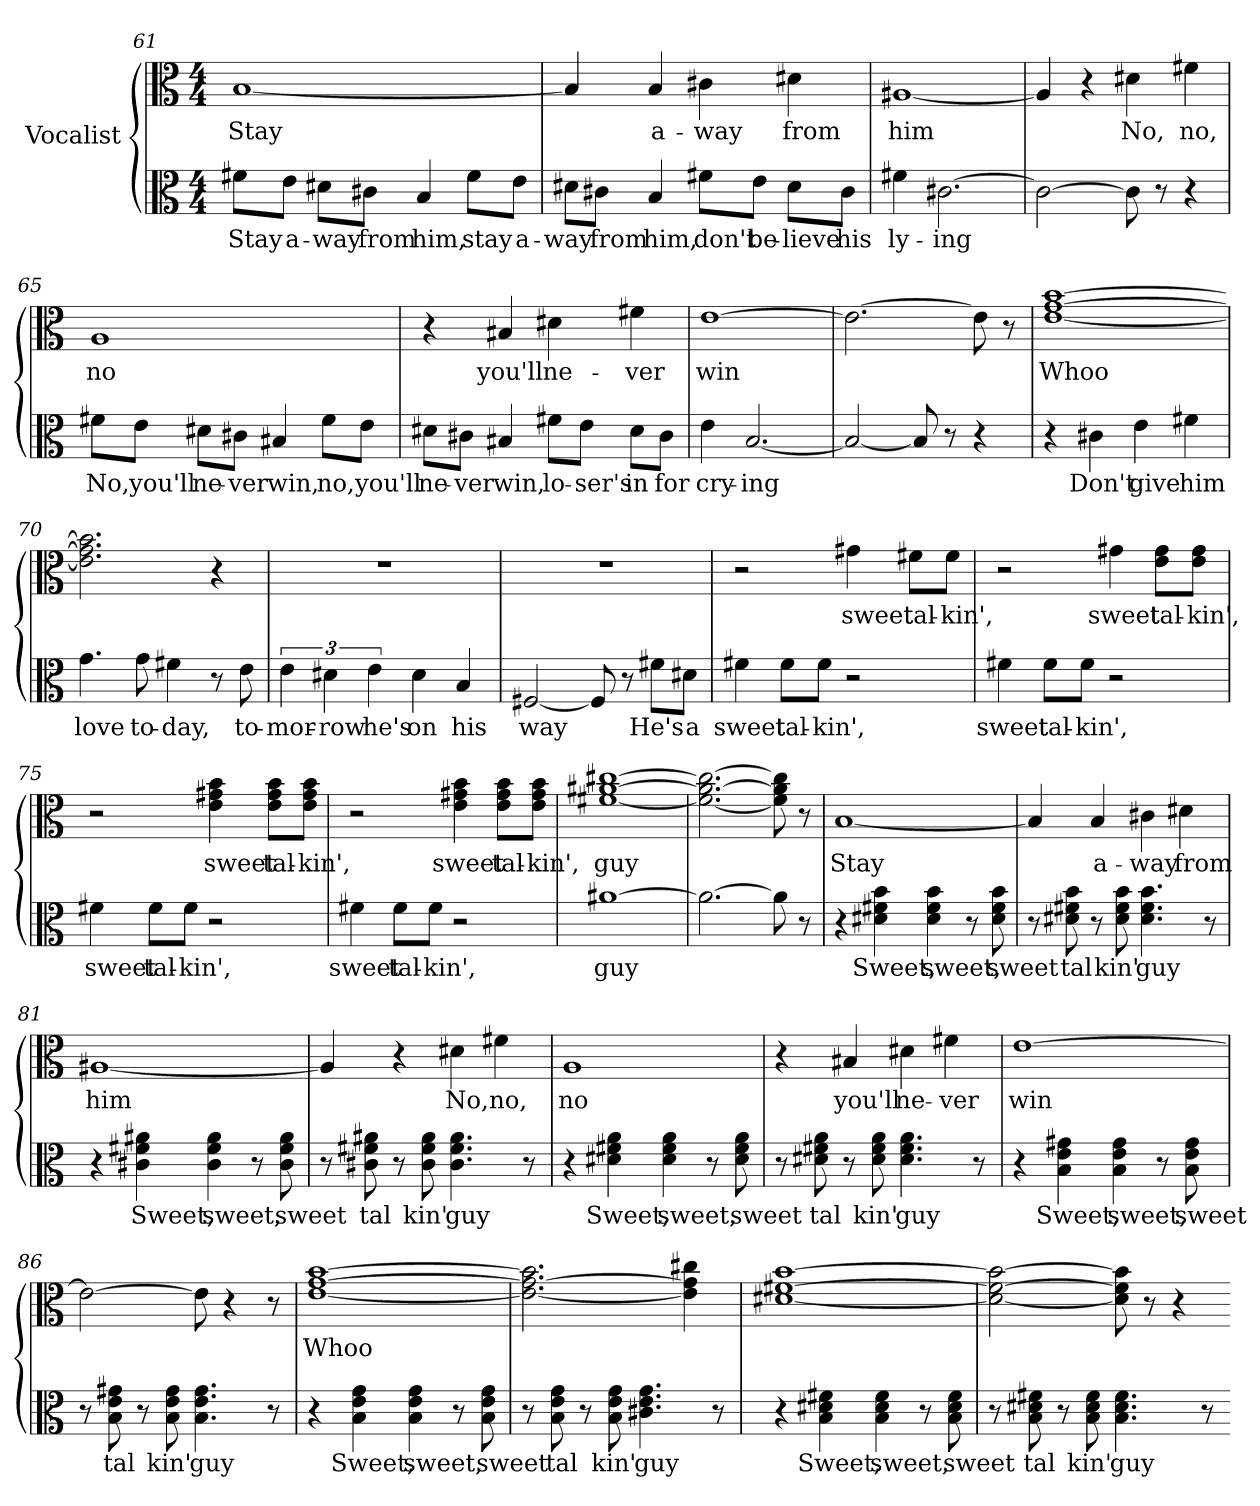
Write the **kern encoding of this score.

**kern	**text	**kern	**text
*part1	*part1	*part1	*part1
*staff2	*staff2	*staff1	*staff1
*I"Vocalist	*	*	*
*clefC3	*	*clefC3	*
*M4/4	*	*M4/4	*
=61	=61	=61	=61
8f#X\L	Stay	[1B	Stay
8e\J	a-	.	.
8d#X\L	-way	.	.
8c#X\J	from	.	.
4B	him,	.	.
8f#\L	stay	.	.
8e\J	a-	.	.
=62	=62	=62	=62
8d#X\L	-way	4B]	_
8c#X\J	from	.	.
4B	him,	4B	a-
8f#X\L	don't	4c#X	-way
8e\J	be-	.	.
8d#\L	-lieve	4d#X	from
8c#\J	his	.	.
=63	=63	=63	=63
4f#X	ly-	[1A#X	him
[2.c#X	-ing	.	.
=64	=64	=64	=64
2c#_	_	4A#]	_
.	.	4r	.
8c#]	_	4d#X	No,
8r	.	.	.
4r	.	4f#X	no,
=65	=65	=65	=65
8f#X\L	No,	1A	no
8e\J	you'll	.	.
8d#X\L	ne-	.	.
8c#X\J	-ver	.	.
4B#X	win,	.	.
8f#\L	no,	.	.
8e\J	you'll	.	.
=66	=66	=66	=66
8d#X\L	ne-	4r	.
8c#X\J	-ver	.	.
4B#X	win,	4B#X	you'll
8f#X\L	lo-	4d#X	ne-
8e\J	-ser's	.	.
8d#\L	in	4f#X	-ver
8c#\J	for	.	.
=67	=67	=67	=67
4e	cry-	[1e	win
[2.B	-ing	.	.
=68	=68	=68	=68
2B_	_	2.e_	_
8B]	_	.	.
8r	.	.	.
4r	.	8e]	_
.	.	8r	.
=69	=69	=69	=69
4r	.	[1e [1g [1b	Whoo
4c#X	Don't	.	.
4e	give	.	.
4f#X	him	.	.
=70	=70	=70	=70
4.g	love	2.e] 2.g] 2.b]	_
8g	to-	.	.
4f#X	-day,	.	.
8r	.	4r	.
8e	to-	.	.
=71	=71	=71	=71
6e	-mor-	1r	.
6d#X	-row	.	.
6e	he's	.	.
4d#	on	.	.
4B	his	.	.
=72	=72	=72	=72
[2F#X	way	1r	.
8F#]	_	.	.
8r	.	.	.
8f#X\L	He's	.	.
8d#X\J	a	.	.
=73	=73	=73	=73
4f#X	sweet	2r	.
8f#\L	tal-	.	.
8f#\J	-kin',	.	.
2r	.	4g#X	sweet
.	.	8f#X\L	tal-
.	.	8f#\J	-kin',
=74	=74	=74	=74
4f#X	sweet	2r	.
8f#\L	tal-	.	.
8f#\J	-kin',	.	.
2r	.	4g#X	sweet
.	.	8e\ 8g#\L	tal-
.	.	8e\ 8g#\J	-kin',
=75	=75	=75	=75
4f#X	sweet	2r	.
8f#\L	tal-	.	.
8f#\J	-kin',	.	.
2r	.	4e 4g#X 4b	sweet
.	.	8e\ 8g#\ 8b\L	tal-
.	.	8e\ 8g#\ 8b\J	-kin',
=76	=76	=76	=76
4f#X	sweet	2r	.
8f#\L	tal-	.	.
8f#\J	-kin',	.	.
2r	.	4e 4g#X 4b	sweet
.	.	8e\ 8g#\ 8b\L	tal-
.	.	8e\ 8g#\ 8b\J	-kin',
=77	=77	=77	=77
[1a#X	guy	[1f#X [1a#X [1cc#X	guy
=78	=78	=78	=78
2.a#_	_	2.f#_ 2.a#_ 2.cc#_	_
8a#]	_	8f#] 8a#] 8cc#]	_
8r	.	8r	.
=79	=79	=79	=79
4r	.	[1B	Stay
4d#X 4f#X 4b	Sweet,	.	.
4d# 4f# 4b	sweet,	.	.
8r	.	.	.
8d# 8f# 8b	sweet	.	.
=80	=80	=80	=80
8r	.	4B]	_
8d#X 8f#X 8b	tal	.	.
8r	.	4B	a-
8d# 8f# 8b	kin'	.	.
4.d# 4.f# 4.b	guy	4c#X	-way
.	.	4d#X	from
8r	.	.	.
=81	=81	=81	=81
4r	.	[1A#X	him
4c#X 4f#X 4a#X	Sweet,	.	.
4c# 4f# 4a#	sweet,	.	.
8r	.	.	.
8c# 8f# 8a#	sweet	.	.
=82	=82	=82	=82
8r	.	4A#]	_
8c#X 8f#X 8a#X	tal	.	.
8r	.	4r	.
8c# 8f# 8a#	kin'	.	.
4.c# 4.f# 4.a#	guy	4d#X	No,
.	.	4f#X	no,
8r	.	.	.
=83	=83	=83	=83
4r	.	1A	no
4d#X 4f#X 4a	Sweet,	.	.
4d# 4f# 4a	sweet,	.	.
8r	.	.	.
8d# 8f# 8a	sweet	.	.
=84	=84	=84	=84
8r	.	4r	.
8d#X 8f#X 8a	tal	.	.
8r	.	4B#X	you'll
8d# 8f# 8a	kin'	.	.
4.d# 4.f# 4.a	guy	4d#X	ne-
.	.	4f#X	-ver
8r	.	.	.
=85	=85	=85	=85
4r	.	[1e	win
4B 4e 4g#X	Sweet,	.	.
4B 4e 4g#	sweet,	.	.
8r	.	.	.
8B 8e 8g#	sweet	.	.
=86	=86	=86	=86
8r	.	2e_	_
8B 8e 8g#X	tal	.	.
8r	.	.	.
8B 8e 8g#	kin'	.	.
4.B 4.e 4.g#	guy	8e]	_
.	.	4r	.
8r	.	8r	.
=87	=87	=87	=87
4r	.	[1e [1g [1b	Whoo
4B 4e 4g	Sweet,	.	.
4B 4e 4g	sweet,	.	.
8r	.	.	.
8B 8e 8g	sweet	.	.
=88	=88	=88	=88
8r	.	2.e_ 2.g_ 2.b]	_
8B 8e 8g	tal	.	.
8r	.	.	.
8B 8e 8g	kin'	.	.
4.c#X 4.e 4.g	guy	.	.
.	.	4e] 4g] 4cc#X	_
8r	.	.	.
=89	=89	=89	=89
4r	.	[1d#X [1f#X [1b	_
4B 4d#X 4f#X	Sweet,	.	.
4B 4d# 4f#	sweet,	.	.
8r	.	.	.
8B 8d# 8f#	sweet	.	.
=90	=90	=90	=90
8r	.	2d#_ 2f#_ 2b_	_
8B 8d#X 8f#X	tal	.	.
8r	.	.	.
8B 8d# 8f#	kin'	.	.
4.B 4.d# 4.f#	guy	8d#] 8f#] 8b]	_
.	.	8r	.
.	.	4r	.
8r	.	.	.
=-	=-	=-	=-
*-	*-	*-	*-
